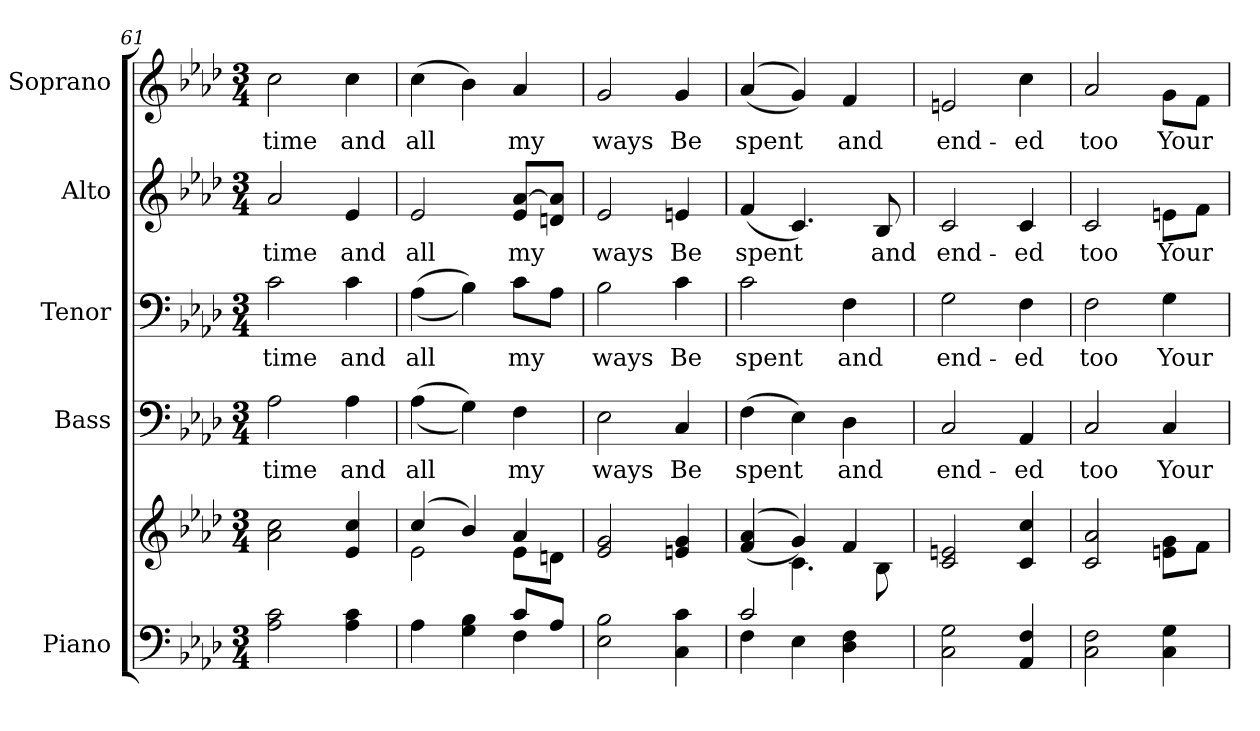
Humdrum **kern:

**kern	**kern	**kern	**text	**kern	**text	**kern	**text	**kern	**text
*part5	*part5	*part4	*part4	*part3	*part3	*part2	*part2	*part1	*part1
*staff6	*staff5	*staff4	*staff4	*staff3	*staff3	*staff2	*staff2	*staff1	*staff1
*I"Piano	*	*I"Bass	*	*I"Tenor	*	*I"Alto	*	*I"Soprano	*
*I'Pno.	*	*I'B.	*	*I'T.	*	*I'A.	*	*I'S.	*
!!LO:PB:g=z
*clefF4	*clefG2	*clefF4	*	*clefF4	*	*clefG2	*	*clefG2	*
*k[b-e-a-d-]	*k[b-e-a-d-]	*k[b-e-a-d-]	*	*k[b-e-a-d-]	*	*k[b-e-a-d-]	*	*k[b-e-a-d-]	*
*A-:	*A-:	*A-:	*	*A-:	*	*A-:	*	*A-:	*
*M3/4	*M3/4	*M3/4	*	*M3/4	*	*M3/4	*	*M3/4	*
=61	=61	=61	=61	=61	=61	=61	=61	=61	=61
!	!	!	!LO:LY:b:color=#000000	!	!	!	!	!	!
!	!	!	!	!	!LO:LY:b:color=#000000	!	!	!	!
!	!	!	!	!	!	!	!LO:LY:b:color=#000000	!	!
!	!	!	!	!	!	!	!	!	!LO:LY:b:color=#000000
2A-i\ 2ci	2a-i\ 2cci	2A-i\	time	2ci\	time	2a-i/	time	2cci\	time
!	!	!	!LO:LY:b:color=#000000	!	!	!	!	!	!
!	!	!	!	!	!LO:LY:b:color=#000000	!	!	!	!
!	!	!	!	!	!	!	!LO:LY:b:color=#000000	!	!
!	!	!	!	!	!	!	!	!	!LO:LY:b:color=#000000
4A-i\ 4ci	4e-i/ 4cci	4A-i\	and	4ci\	and	4e-i/	and	4cci\	and
=62	=62	=62	=62	=62	=62	=62	=62	=62	=62
*^	*^	*	*	*	*	*	*	*	*
!	!	!	!	!	!LO:LY:b:color=#000000	!	!	!	!	!	!
!	!	!	!	!	!	!	!LO:LY:b:color=#000000	!	!	!	!
!	!	!	!	!	!	!	!	!	!LO:LY:b:color=#000000	!	!
!	!	!	!	!	!	!	!	!	!	!	!LO:LY:b:color=#000000
4A-i\	2ryy	(4cci/	2e-i\	((4A-i\	all	((4A-i\	all	2e-i/	all	(4cci\	all
4Gi\ 4B-i	.	4b-i/)	.	4Gi\))	.	4B-i\))	.	.	.	4b-i\)	.
!	!	!	!	!	!LO:LY:b:color=#000000	!	!	!	!	!	!
!	!	!	!	!	!	!	!LO:LY:b:color=#000000	!	!	!	!
!	!	!	!	!	!	!	!	!	!LO:LY:b:color=#000000	!	!
!	!	!	!	!	!	!	!	!	!	!	!LO:LY:b:color=#000000
8ci/L	4Fi\	4a-i/	8e-i\L	4Fi\	my	8ci\L	my	8e-i/ [>8a-iL	my	4a-i/	my
8A-i/J	.	.	8dni\J	.	.	8A-i\J	.	8dni/ 8a-i]J	.	.	.
*v	*v	*	*	*	*	*	*	*	*	*	*
*	*v	*v	*	*	*	*	*	*	*	*
=63	=63	=63	=63	=63	=63	=63	=63	=63	=63
*	*^	*	*	*	*	*	*	*	*
!	!	!	!	!LO:LY:b:color=#000000	!	!	!	!	!	!
*	*v	*v	*	*	*	*	*	*	*	*
*	*^	*	*	*	*	*	*	*	*
!	!	!	!	!	!	!LO:LY:b:color=#000000	!	!	!	!
*	*v	*v	*	*	*	*	*	*	*	*
*	*^	*	*	*	*	*	*	*	*
!	!	!	!	!	!	!	!	!LO:LY:b:color=#000000	!	!
*	*v	*v	*	*	*	*	*	*	*	*
*	*^	*	*	*	*	*	*	*	*
!	!	!	!	!	!	!	!	!	!	!LO:LY:b:color=#000000
*	*v	*v	*	*	*	*	*	*	*	*
2E-i\ 2B-i	2e-i/ 2gi	2E-i\	ways	2B-i\	ways	2e-i/	ways	2gi/	ways
!	!	!	!LO:LY:b:color=#000000	!	!	!	!	!	!
!	!	!	!	!	!LO:LY:b:color=#000000	!	!	!	!
!	!	!	!	!	!	!	!LO:LY:b:color=#000000	!	!
!	!	!	!	!	!	!	!	!	!LO:LY:b:color=#000000
4Ci\ 4ci	4eni/ 4gi	4Ci/	Be	4ci\	Be	4eni/	Be	4gi/	Be
!!LO:PB:g=z
=64	=64	=64	=64	=64	=64	=64	=64	=64	=64
*^	*^	*	*	*	*	*	*	*	*
!	!	!	!	!	!LO:LY:b:color=#000000	!	!	!	!	!	!
!	!	!	!	!	!	!	!LO:LY:b:color=#000000	!	!	!	!
!	!	!	!	!	!	!	!	!	!LO:LY:b:color=#000000	!	!
!	!	!	!	!	!	!	!	!	!	!	!LO:LY:b:color=#000000
2ci/	4Fi\	((4fi/ 4a-i	4ryy	(4Fi\	spent	2ci\	spent	(4fi/	spent	((4a-i/	spent
.	4E-i\	4gi/))	4.ci\	4E-i\)	.	.	.	4.ci/)	.	4gi/))	.
!	!	!	!	!	!LO:LY:b:color=#000000	!	!	!	!	!	!
!	!	!	!	!	!	!	!LO:LY:b:color=#000000	!	!	!	!
!	!	!	!	!	!	!	!	!	!	!	!LO:LY:b:color=#000000
4D-i\ 4Fi	4ryy	4fi/	.	4D-i\	and	4Fi\	and	.	.	4fi/	and
!	!	!	!	!	!	!	!	!	!LO:LY:b:color=#000000	!	!
.	.	.	8B-i\	.	.	.	.	8B-i/	and	.	.
*v	*v	*	*	*	*	*	*	*	*	*	*
*	*v	*v	*	*	*	*	*	*	*	*
=65	=65	=65	=65	=65	=65	=65	=65	=65	=65
*	*^	*	*	*	*	*	*	*	*
!	!	!	!	!LO:LY:b:color=#000000	!	!	!	!	!	!
*	*v	*v	*	*	*	*	*	*	*	*
*	*^	*	*	*	*	*	*	*	*
!	!	!	!	!	!	!LO:LY:b:color=#000000	!	!	!	!
*	*v	*v	*	*	*	*	*	*	*	*
*	*^	*	*	*	*	*	*	*	*
!	!	!	!	!	!	!	!	!LO:LY:b:color=#000000	!	!
*	*v	*v	*	*	*	*	*	*	*	*
*	*^	*	*	*	*	*	*	*	*
!	!	!	!	!	!	!	!	!	!	!LO:LY:b:color=#000000
*	*v	*v	*	*	*	*	*	*	*	*
2Ci\ 2Gi	2ci/ 2eni	2Ci/	end-	2Gi\	end-	2ci/	end-	2eni/	end-
!	!	!	!LO:LY:b:color=#000000	!	!	!	!	!	!
!	!	!	!	!	!LO:LY:b:color=#000000	!	!	!	!
!	!	!	!	!	!	!	!LO:LY:b:color=#000000	!	!
!	!	!	!	!	!	!	!	!	!LO:LY:b:color=#000000
4AA-i/ 4Fi	4ci/ 4cci	4AA-i/	-ed	4Fi\	-ed	4ci/	-ed	4cci\	-ed
=66	=66	=66	=66	=66	=66	=66	=66	=66	=66
!	!	!	!LO:LY:b:color=#000000	!	!	!	!	!	!
!	!	!	!	!	!LO:LY:b:color=#000000	!	!	!	!
!	!	!	!	!	!	!	!LO:LY:b:color=#000000	!	!
!	!	!	!	!	!	!	!	!	!LO:LY:b:color=#000000
2Ci\ 2Fi	2ci/ 2a-i	2Ci/	too	2Fi\	too	2ci/	too	2a-i/	too
!	!	!	!LO:LY:b:color=#000000	!	!	!	!	!	!
!	!	!	!	!	!LO:LY:b:color=#000000	!	!	!	!
!	!	!	!	!	!	!	!LO:LY:b:color=#000000	!	!
!	!	!	!	!	!	!	!	!	!LO:LY:b:color=#000000
4Ci\ 4Gi	8eni\ 8giL	4Ci/	Your	4Gi\	Your	8eni\L	Your	8gi\L	Your
.	8fi\J	.	.	.	.	8fi\J	.	8fi\J	.
=	=	=	=	=	=	=	=	=	=
*-	*-	*-	*-	*-	*-	*-	*-	*-	*-
